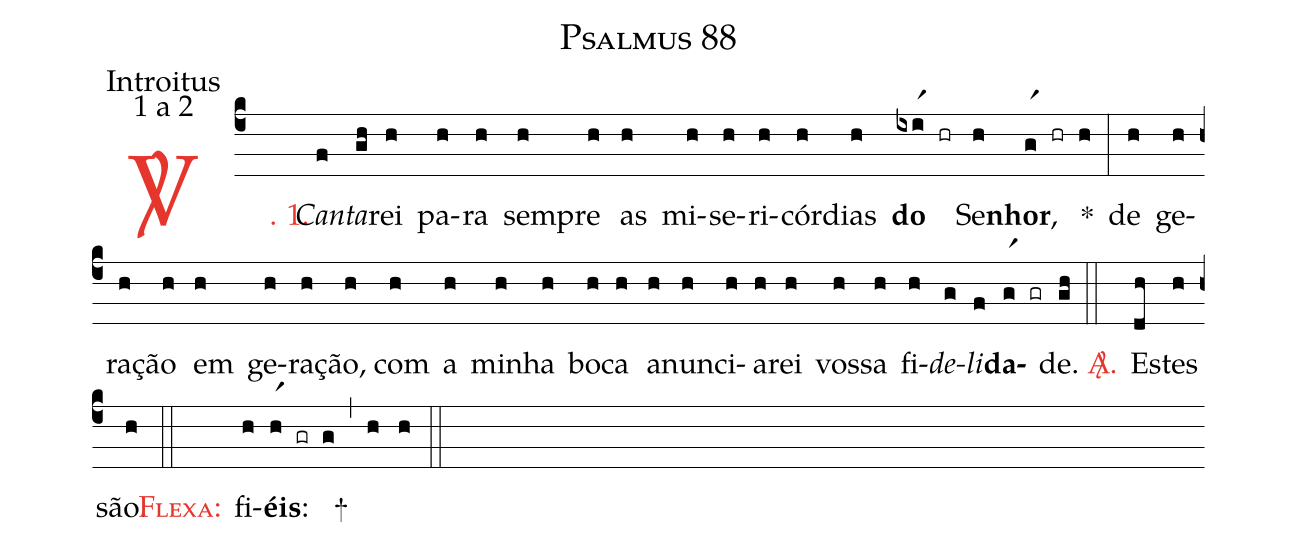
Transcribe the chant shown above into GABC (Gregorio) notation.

name: Psalmus 88;
office-part: Introitus;
mode: 1;
mode-differentia: a 2;
%%
(c4)

<c><sp>V/</sp>. 1.</c>() <i>Can</i>(f)<i>ta</i>(gh)rei(h) pa(h)ra(h) sem(h)pre(h) as(h) mi(h)se(h)ri(h)cór(h)dias(h) <b>do</b>(ixir1 hr) Se(h)<b>nhor</b>,(gr1 hr h) *(:) de(h) ge(h)ra(h)ção(h) em(h) ge(h)ra(h)ção(h), com(h) a(h) mi(h)nha(h) bo(h)ca(h) a(h)nun(h)ci(h)a(h)rei(h) vos(h)sa(h) fi(h)<i>de</i>(g)<i>li</i>(f)<b>da</b>(gr1 gr)de.(gh)

(::)

<nlba><c><sp>A/</sp>.</c>() Es</nlba>(dh)tes(h) são.(h)

(::)

<nlba><c><sc>Flexa</sc>:</c>() fi</nlba>(h)<b>éis</b>:(hr1 gr g) +(,) (h) (h)

(::)
